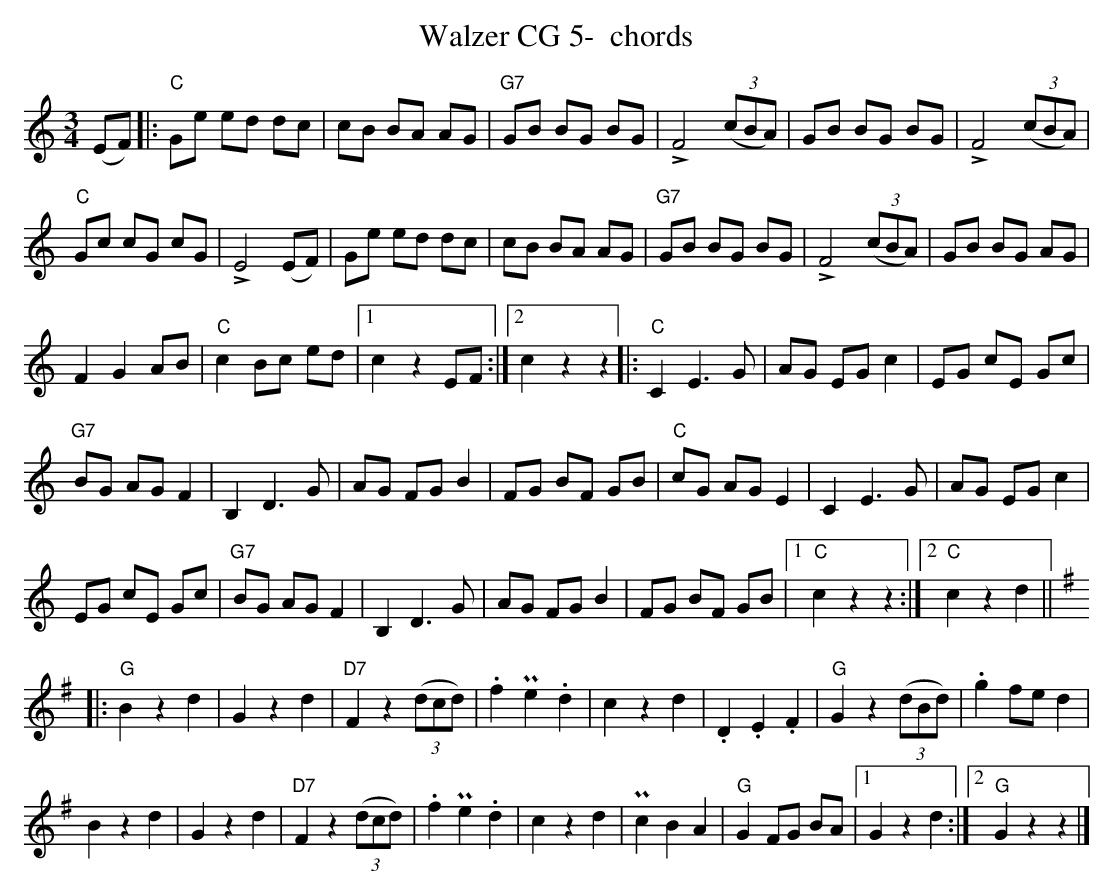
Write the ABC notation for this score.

X:1
T:Walzer CG 5-  chords
M:3/4
L:1/8
K:Cmaj%%MIDI gchordon
(EF) |: "C"Ge ed dc | cB BA AG | "G7"GB BG BG | !>!F4 ((3cBA) | GB BG BG | !>!F4 ((3cBA) |
"C"Gc cG cG | !>!E4 (EF) | Ge ed dc | cB BA AG | "G7"GB BG BG | !>!F4 ((3cBA) | GB BG AG |
F2G2 AB | "C"c2 Bc ed |1 c2z2EF :|2 c2z2z2 |: "C"C2E3G | AG EG c2 | EG cE Gc |
"G7"BG AG F2 | B,2D3G | AG FG B2 | FG BF GB | "C"cG AG E2 | C2E3G | AG EG c2 |
EG cE Gc | "G7"BG AG F2 | B,2D3G | AG FG B2 | FG BF GB |1 "C"c2z2z2 :|2 "C"c2z2d2 || [K:Gmaj] [L:1/4]
|: "G"Bzd | Gzd | "D7"Fz ((3d/2c/2d/2) | .f Pe .d | czd | .D.E.F | "G"Gz ((3d/2B/2d/2) | .g f/2e/2 d |
Bzd | Gzd | "D7"Fz ((3d/2c/2d/2) | .f Pe .d | czd | Pc BA | "G"G F/2G/2 B/2A/2 |1 Gzd :|2 "G"Gzz |]
